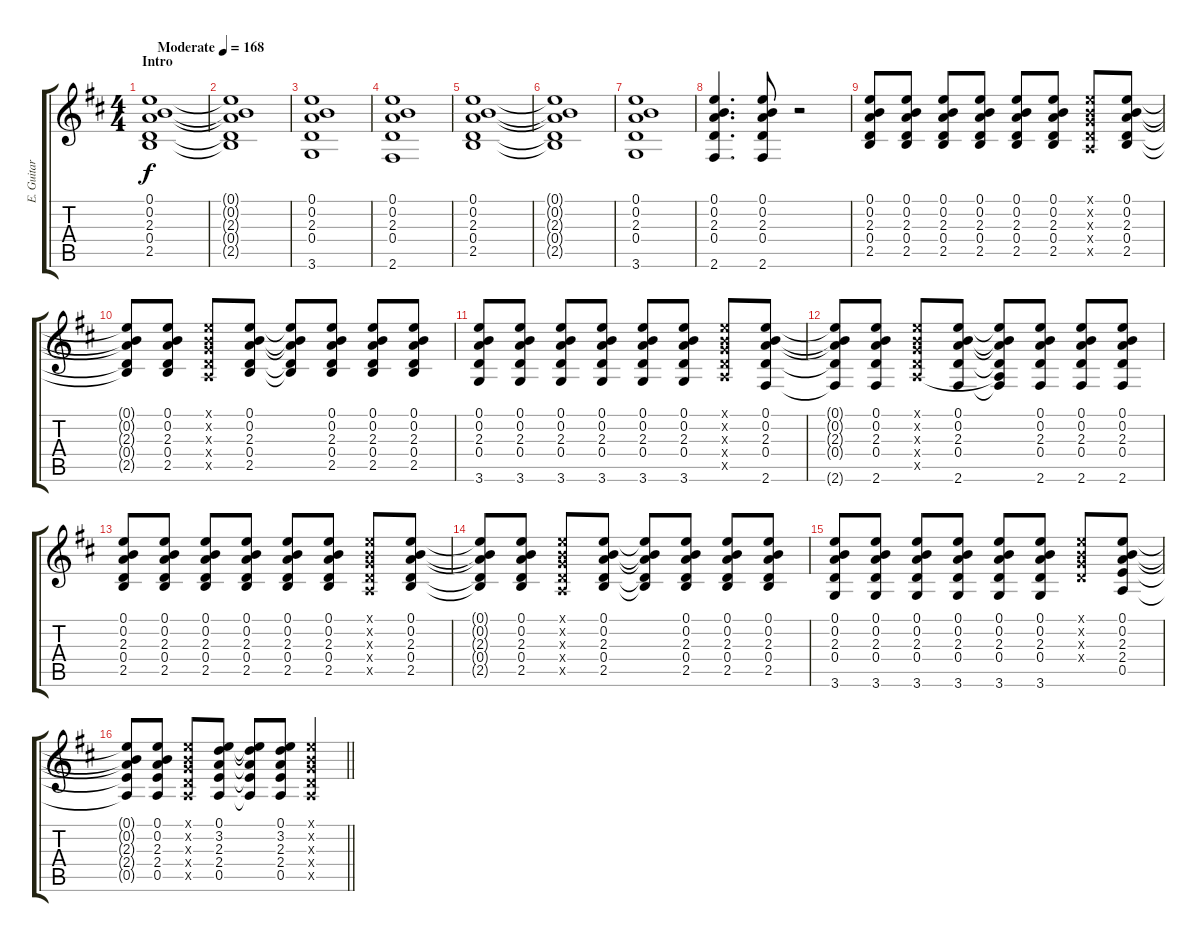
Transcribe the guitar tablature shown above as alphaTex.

\track ("E. Guitar I (Tora)" "E. Guitar ") {instrument overdrivenguitar}
\staff {score tabs}
\tuning (E4 B3 G3 D3 A2 E2) {hide}
\ts (4 4)
\section ("" "Intro")
\tempo (168 "Moderate")
\clef g2
\ks d
(0.1 0.2 2.3 0.4 2.5).1{dy f instrument overdrivenguitar} |
(0.1{t} 0.2{t} 2.3{t} 0.4{t} 2.5{t}).1 |
(0.1 0.2 2.3 0.4 3.6).1 |
(0.1 0.2 2.3 0.4 2.6).1 |
(0.1 0.2 2.3 0.4 2.5).1 |
(0.1{t} 0.2{t} 2.3{t} 0.4{t} 2.5{t}).1 |
(0.1 0.2 2.3 0.4 3.6).1 |
(0.1 0.2 2.3 0.4 2.6).4{d} (0.1 0.2 2.3 0.4 2.6).8 r.2 |
(0.1 0.2 2.3 0.4 2.5).8 (0.1 0.2 2.3 0.4 2.5).8 (0.1 0.2 2.3 0.4 2.5).8 (0.1 0.2 2.3 0.4 2.5).8 (0.1 0.2 2.3 0.4 2.5).8 (0.1 0.2 2.3 0.4 2.5).8 (0.1{x} 0.2{x} 0.3{x} 0.4{x} 0.5{x}).8 (0.1 0.2 2.3 0.4 2.5).8 |
(0.1{t} 0.2{t} 2.3{t} 0.4{t} 2.5{t}).8 (0.1 0.2 2.3 0.4 2.5).8 (0.1{x} 0.2{x} 0.3{x} 0.4{x} 0.5{x}).8 (0.1 0.2 2.3 0.4 2.5).8 (0.1{t} 0.2{t} 2.3{t} 0.4{t} 2.5{t}).8 (0.1 0.2 2.3 0.4 2.5).8 (0.1 0.2 2.3 0.4 2.5).8 (0.1 0.2 2.3 0.4 2.5).8 |
(0.1 0.2 2.3 0.4 3.6).8 (0.1 0.2 2.3 0.4 3.6).8 (0.1 0.2 2.3 0.4 3.6).8 (0.1 0.2 2.3 0.4 3.6).8 (0.1 0.2 2.3 0.4 3.6).8 (0.1 0.2 2.3 0.4 3.6).8 (0.1{x} 0.2{x} 0.3{x} 0.4{x} 0.5{x}).8 (0.1 0.2 2.3 0.4 2.6).8 |
(0.1{t} 0.2{t} 2.3{t} 0.4{t} 2.6{t}).8 (0.1 0.2 2.3 0.4 2.6).8 (0.1{x} 0.2{x} 0.3{x} 0.4{x} 0.5{x}).8 (0.1 0.2 2.3 0.4 2.6).8 (0.1{t} 0.2{t} 2.3{t} 0.4{t} 0.5{t} 2.6{t}).8 (0.1 0.2 2.3 0.4 2.6).8 (0.1 0.2 2.3 0.4 2.6).8 (0.1 0.2 2.3 0.4 2.6).8 |
(0.1 0.2 2.3 0.4 2.5).8 (0.1 0.2 2.3 0.4 2.5).8 (0.1 0.2 2.3 0.4 2.5).8 (0.1 0.2 2.3 0.4 2.5).8 (0.1 0.2 2.3 0.4 2.5).8 (0.1 0.2 2.3 0.4 2.5).8 (0.1{x} 0.2{x} 0.3{x} 0.4{x} 0.5{x}).8 (0.1 0.2 2.3 0.4 2.5).8 |
(0.1{t} 0.2{t} 2.3{t} 0.4{t} 2.5{t}).8 (0.1 0.2 2.3 0.4 2.5).8 (0.1{x} 0.2{x} 0.3{x} 0.4{x} 0.5{x}).8 (0.1 0.2 2.3 0.4 2.5).8 (0.1{t} 0.2{t} 2.3{t} 0.4{t} 2.5{t}).8 (0.1 0.2 2.3 0.4 2.5).8 (0.1 0.2 2.3 0.4 2.5).8 (0.1 0.2 2.3 0.4 2.5).8 |
(0.1 0.2 2.3 0.4 3.6).8 (0.1 0.2 2.3 0.4 3.6).8 (0.1 0.2 2.3 0.4 3.6).8 (0.1 0.2 2.3 0.4 3.6).8 (0.1 0.2 2.3 0.4 3.6).8 (0.1 0.2 2.3 0.4 3.6).8 (0.1{x} 0.2{x} 0.3{x} 0.4{x}).8 (0.1 0.2 2.3 2.4 0.5).8 |
\barLineRight lightlight
(0.1{t} 0.2{t} 2.3{t} 2.4{t} 0.5{t}).8 (0.1 0.2 2.3 2.4 0.5).8 (0.1{x} 0.2{x} 0.3{x} 0.4{x} 0.5{x}).8 (0.1 3.2 2.3 2.4 0.5).8 (0.1{t} 3.2{t} 2.3{t} 2.4{t} 0.5{t}).8 (0.1 3.2 2.3 2.4 0.5).8 (0.1{x} 0.2{x} 0.3{x} 0.4{x} 0.5{x}).4
